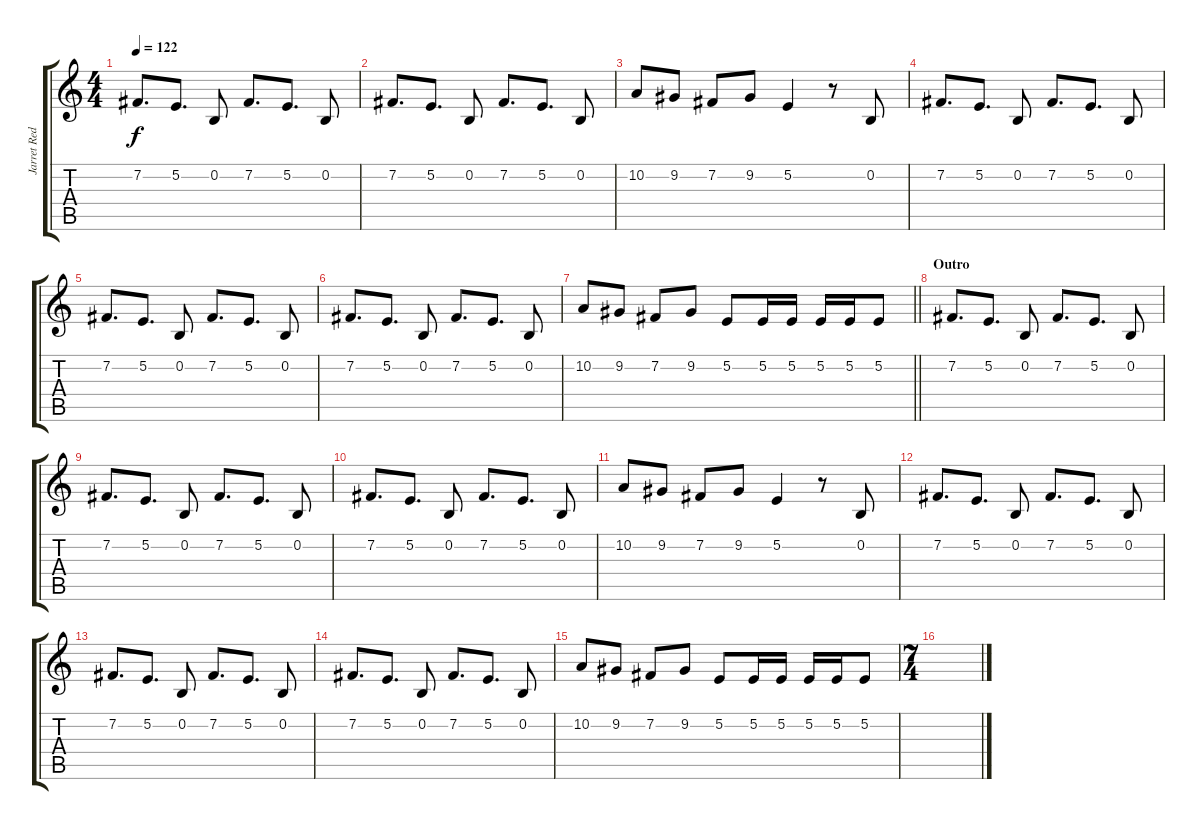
\track ("Jarret Reddick - Vocals" "Jarret Red") {instrument altosax}
\staff {score tabs}
\tuning (E4 B3 G3 D3 A2 E2) {hide}
\ts (4 4)
\tempo 122
\clef g2
\ks c
7.2.8{d dy f} 5.2.8{d} 0.2.8 7.2.8{d} 5.2.8{d} 0.2.8 |
7.2.8{d} 5.2.8{d} 0.2.8 7.2.8{d} 5.2.8{d} 0.2.8 |
10.2.8 9.2.8 7.2.8 9.2.8 5.2.4 r.8 0.2.8 |
7.2.8{d} 5.2.8{d} 0.2.8 7.2.8{d} 5.2.8{d} 0.2.8 |
7.2.8{d} 5.2.8{d} 0.2.8 7.2.8{d} 5.2.8{d} 0.2.8 |
7.2.8{d} 5.2.8{d} 0.2.8 7.2.8{d} 5.2.8{d} 0.2.8 |
\barLineRight lightlight
10.2.8 9.2.8 7.2.8 9.2.8 5.2.8 5.2.16 5.2.16 5.2.16 5.2.16 5.2.8 |
\section ("" "Outro")
7.2.8{d} 5.2.8{d} 0.2.8 7.2.8{d} 5.2.8{d} 0.2.8 |
7.2.8{d} 5.2.8{d} 0.2.8 7.2.8{d} 5.2.8{d} 0.2.8 |
7.2.8{d} 5.2.8{d} 0.2.8 7.2.8{d} 5.2.8{d} 0.2.8 |
10.2.8 9.2.8 7.2.8 9.2.8 5.2.4 r.8 0.2.8 |
7.2.8{d} 5.2.8{d} 0.2.8 7.2.8{d} 5.2.8{d} 0.2.8 |
7.2.8{d} 5.2.8{d} 0.2.8 7.2.8{d} 5.2.8{d} 0.2.8 |
7.2.8{d} 5.2.8{d} 0.2.8 7.2.8{d} 5.2.8{d} 0.2.8 |
10.2.8 9.2.8 7.2.8 9.2.8 5.2.8 5.2.16 5.2.16 5.2.16 5.2.16 5.2.8 |
\ts (7 4)
